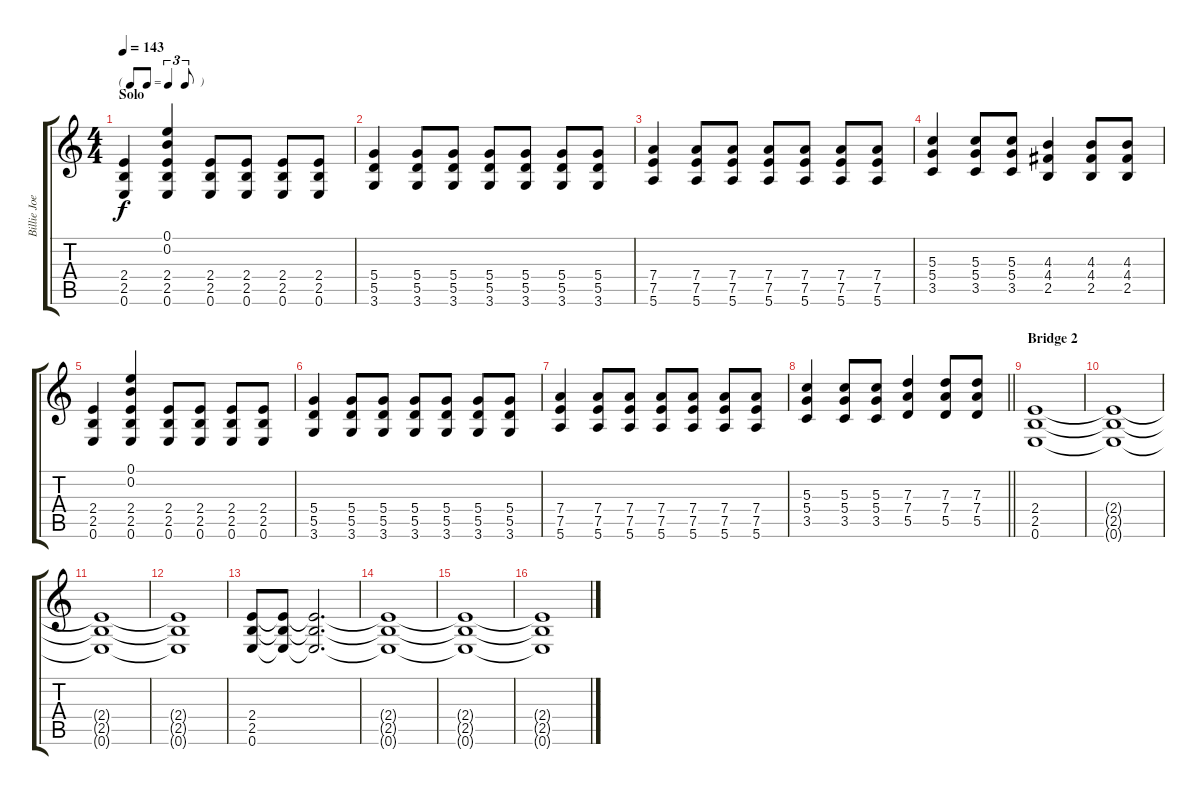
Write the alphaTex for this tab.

\track ("Billie Joe Armstrong - Guitar" "Billie Joe") {instrument distortionguitar}
\staff {score tabs}
\tuning (E4 B3 G3 D3 A2 E2) {hide}
\ts (4 4)
\tf triplet8th
\section ("" "Solo")
\tempo 143
\clef g2
\ks c
(2.4 2.5 0.6).4{dy f} (0.1 0.2 2.4 2.5 0.6).4 (2.4 2.5 0.6).8 (2.4 2.5 0.6).8 (2.4 2.5 0.6).8 (2.4 2.5 0.6).8 |
(5.4 5.5 3.6).4 (5.4 5.5 3.6).8 (5.4 5.5 3.6).8 (5.4 5.5 3.6).8 (5.4 5.5 3.6).8 (5.4 5.5 3.6).8 (5.4 5.5 3.6).8 |
(7.4 7.5 5.6).4 (7.4 7.5 5.6).8 (7.4 7.5 5.6).8 (7.4 7.5 5.6).8 (7.4 7.5 5.6).8 (7.4 7.5 5.6).8 (7.4 7.5 5.6).8 |
(5.3 5.4 3.5).4 (5.3 5.4 3.5).8 (5.3 5.4 3.5).8 (4.3 4.4 2.5).4 (4.3 4.4 2.5).8 (4.3 4.4 2.5).8 |
(2.4 2.5 0.6).4 (0.1 0.2 2.4 2.5 0.6).4 (2.4 2.5 0.6).8 (2.4 2.5 0.6).8 (2.4 2.5 0.6).8 (2.4 2.5 0.6).8 |
(5.4 5.5 3.6).4 (5.4 5.5 3.6).8 (5.4 5.5 3.6).8 (5.4 5.5 3.6).8 (5.4 5.5 3.6).8 (5.4 5.5 3.6).8 (5.4 5.5 3.6).8 |
(7.4 7.5 5.6).4 (7.4 7.5 5.6).8 (7.4 7.5 5.6).8 (7.4 7.5 5.6).8 (7.4 7.5 5.6).8 (7.4 7.5 5.6).8 (7.4 7.5 5.6).8 |
\barLineRight lightlight
(5.3 5.4 3.5).4 (5.3 5.4 3.5).8 (5.3 5.4 3.5).8 (7.3 7.4 5.5).4 (7.3 7.4 5.5).8 (7.3 7.4 5.5).8 |
\section ("" "Bridge 2")
(2.4 2.5 0.6).1{volume 4} |
(2.4{t} 2.5{t} 0.6{t}).1 |
(2.4{t} 2.5{t} 0.6{t}).1 |
(2.4{t} 2.5{t} 0.6{t}).1 |
(2.4 2.5 0.6).8{volume 13} (2.4{t} 2.5{t} 0.6{t}).8{volume 0} (2.4{t} 2.5{t} 0.6{t}).2{d} |
(2.4{t} 2.5{t} 0.6{t}).1 |
(2.4{t} 2.5{t} 0.6{t}).1 |
(2.4{t} 2.5{t} 0.6{t}).1
